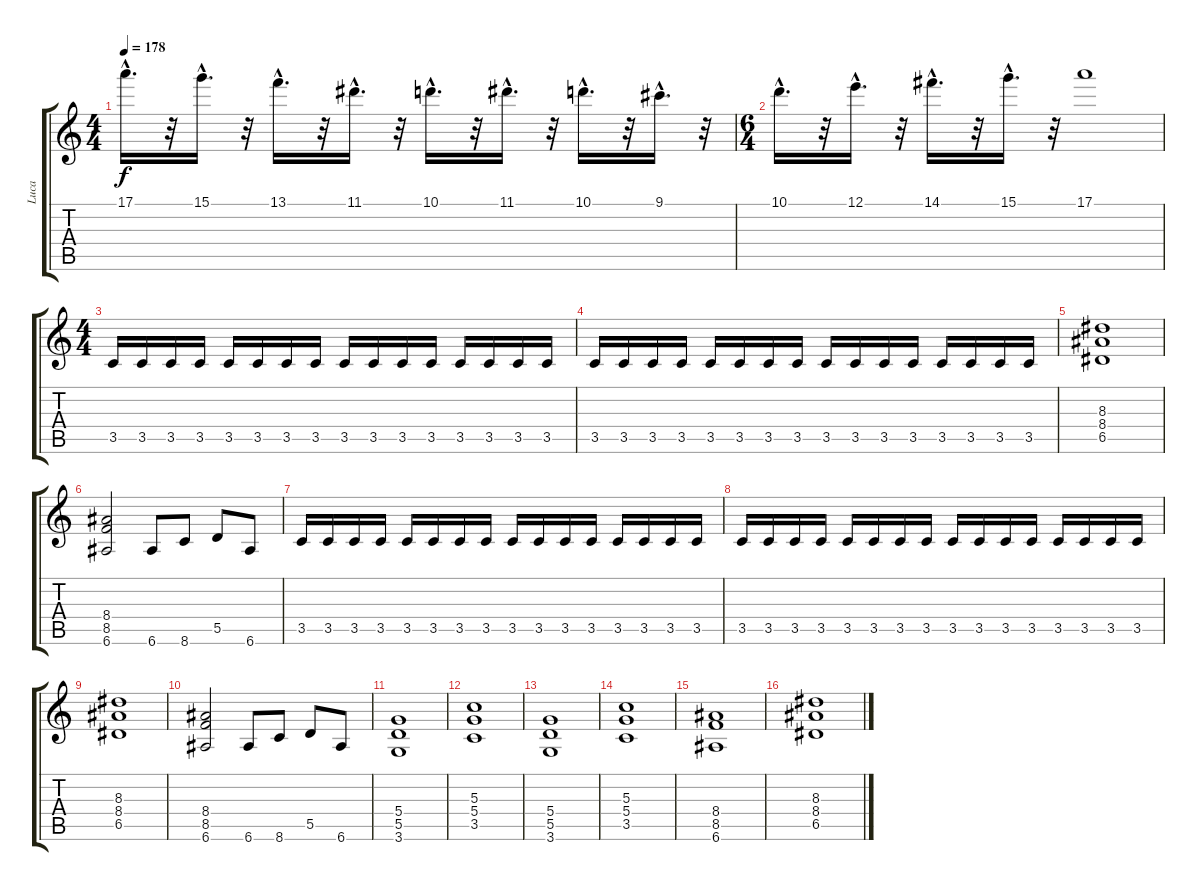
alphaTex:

\track ("Luca" "Luca") {instrument distortionguitar}
\staff {score tabs}
\tuning (E4 B3 G3 D3 A2 E2) {hide}
\ts (4 4)
\tempo 178
\clef g2
\ks c
17.1{hac}.16{d dy f} r.32 15.1{hac}.16{d} r.32 13.1{hac}.16{d} r.32 11.1{hac}.16{d} r.32 10.1{hac}.16{d} r.32 11.1{hac}.16{d} r.32 10.1{hac}.16{d} r.32 9.1{hac}.16{d} r.32 |
\ts (6 4)
10.1{hac}.16{d} r.32 12.1{hac}.16{d} r.32 14.1{hac}.16{d} r.32 15.1{hac}.16{d} r.32 17.1.1 |
\ts (4 4)
3.5.16{volume 13 instrument distortionguitar} 3.5.16 3.5.16 3.5.16 3.5.16 3.5.16 3.5.16 3.5.16 3.5.16 3.5.16 3.5.16 3.5.16 3.5.16 3.5.16 3.5.16 3.5.16 |
3.5.16 3.5.16 3.5.16 3.5.16 3.5.16 3.5.16 3.5.16 3.5.16 3.5.16 3.5.16 3.5.16 3.5.16 3.5.16 3.5.16 3.5.16 3.5.16 |
(8.3 8.4 6.5).1 |
(8.4 8.5 6.6).2 6.6.8 8.6.8 5.5.8 6.6.8 |
3.5.16 3.5.16 3.5.16 3.5.16 3.5.16 3.5.16 3.5.16 3.5.16 3.5.16 3.5.16 3.5.16 3.5.16 3.5.16 3.5.16 3.5.16 3.5.16 |
3.5.16 3.5.16 3.5.16 3.5.16 3.5.16 3.5.16 3.5.16 3.5.16 3.5.16 3.5.16 3.5.16 3.5.16 3.5.16 3.5.16 3.5.16 3.5.16 |
(8.3 8.4 6.5).1 |
(8.4 8.5 6.6).2 6.6.8 8.6.8 5.5.8 6.6.8 |
(5.4 5.5 3.6).1 |
(5.3 5.4 3.5).1 |
(5.4 5.5 3.6).1 |
(5.3 5.4 3.5).1 |
(8.4 8.5 6.6).1 |
(8.3 8.4 6.5).1
